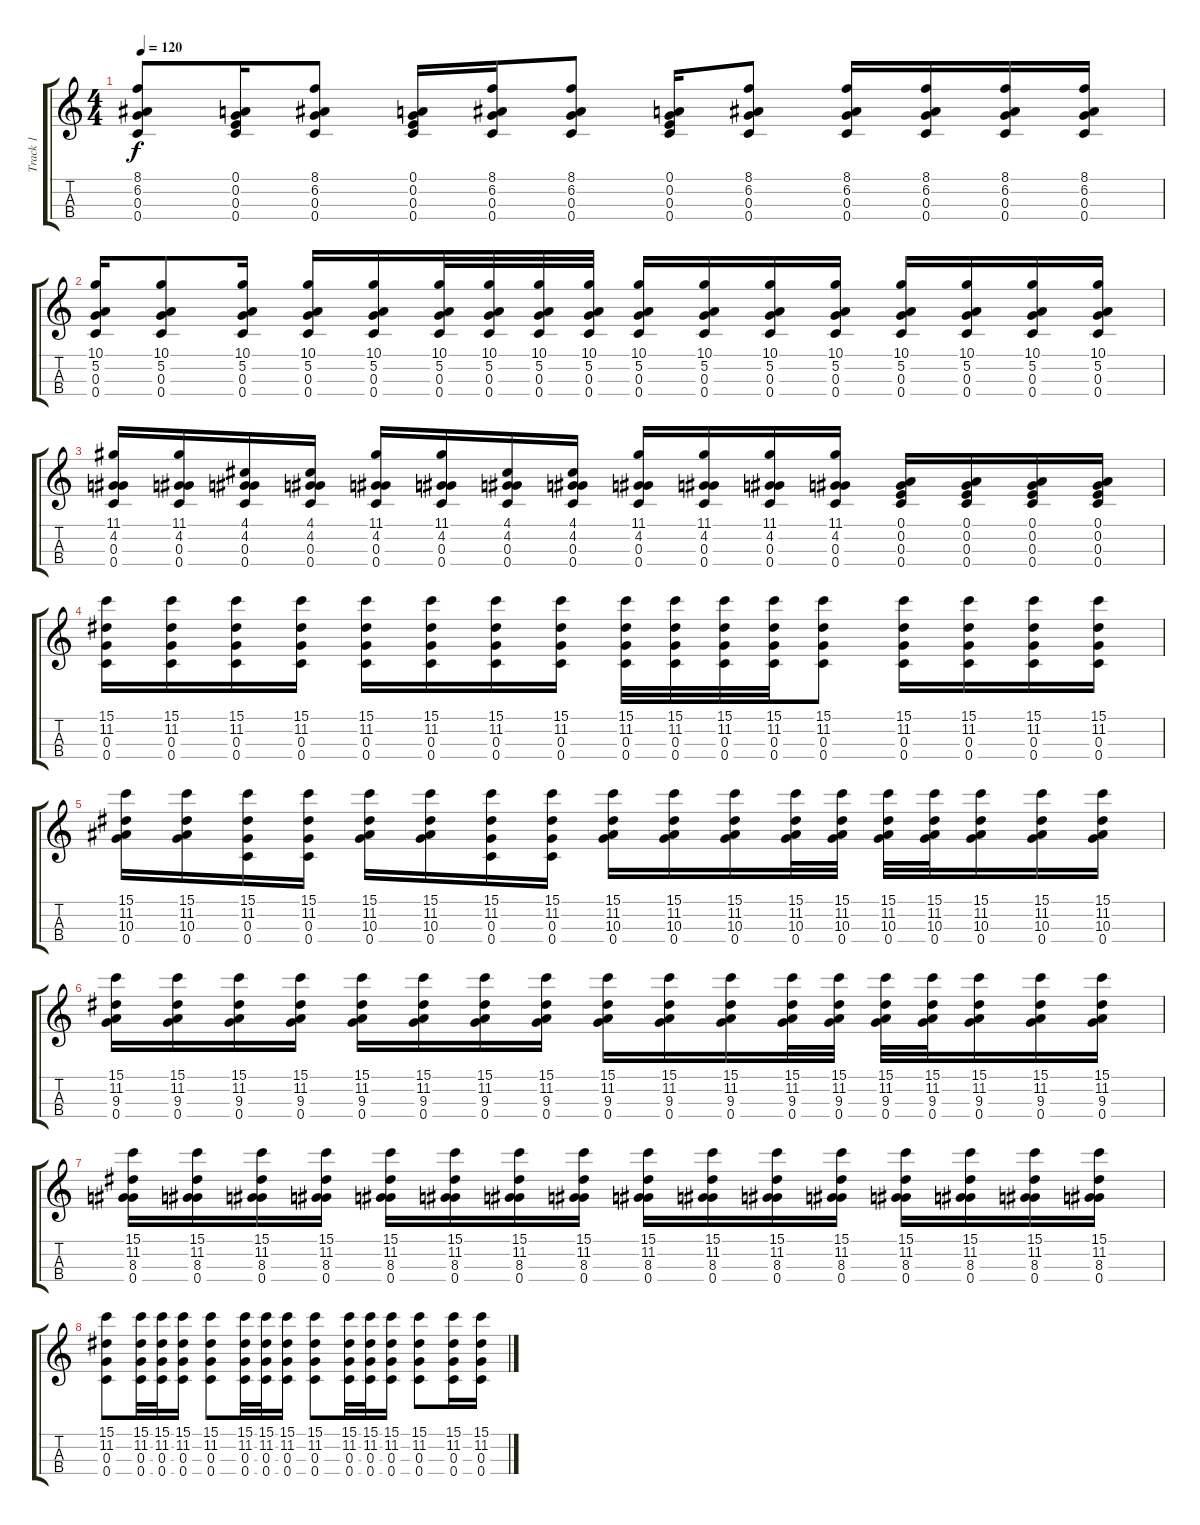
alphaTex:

\track ("Track 1" "Track 1") {instrument acousticguitarsteel}
\staff {score tabs}
\tuning (A3 E3 C3 G3) {hide}
\ts (4 4)
\tempo 120
\clef g2
\ks c
(8.1 6.2 0.3 0.4).8{dy f} (0.1 0.2 0.3 0.4).16 (8.1 6.2 0.3 0.4).8 (0.1 0.2 0.3 0.4).16 (8.1 6.2 0.3 0.4).16 (8.1 6.2 0.3 0.4).8 (0.1 0.2 0.3 0.4).16 (8.1 6.2 0.3 0.4).8 (8.1 6.2 0.3 0.4).16 (8.1 6.2 0.3 0.4).16 (8.1 6.2 0.3 0.4).16 (8.1 6.2 0.3 0.4).16 |
(10.1 5.2 0.3 0.4).16 (10.1 5.2 0.3 0.4).8 (10.1 5.2 0.3 0.4).16 (10.1 5.2 0.3 0.4).16 (10.1 5.2 0.3 0.4).16 (10.1 5.2 0.3 0.4).32 (10.1 5.2 0.3 0.4).32 (10.1 5.2 0.3 0.4).32 (10.1 5.2 0.3 0.4).32 (10.1 5.2 0.3 0.4).16 (10.1 5.2 0.3 0.4).16 (10.1 5.2 0.3 0.4).16 (10.1 5.2 0.3 0.4).16 (10.1 5.2 0.3 0.4).16 (10.1 5.2 0.3 0.4).16 (10.1 5.2 0.3 0.4).16 (10.1 5.2 0.3 0.4).16 |
(11.1 4.2 0.3 0.4).16 (11.1 4.2 0.3 0.4).16 (4.1 4.2 0.3 0.4).16 (4.1 4.2 0.3 0.4).16 (11.1 4.2 0.3 0.4).16 (11.1 4.2 0.3 0.4).16 (4.1 4.2 0.3 0.4).16 (4.1 4.2 0.3 0.4).16 (11.1 4.2 0.3 0.4).16 (11.1 4.2 0.3 0.4).16 (11.1 4.2 0.3 0.4).16 (11.1 4.2 0.3 0.4).16 (0.1 0.2 0.3 0.4).16 (0.1 0.2 0.3 0.4).16 (0.1 0.2 0.3 0.4).16 (0.1 0.2 0.3 0.4).16 |
(15.1 11.2 0.3 0.4).16 (15.1 11.2 0.3 0.4).16 (15.1 11.2 0.3 0.4).16 (15.1 11.2 0.3 0.4).16 (15.1 11.2 0.3 0.4).16 (15.1 11.2 0.3 0.4).16 (15.1 11.2 0.3 0.4).16 (15.1 11.2 0.3 0.4).16 (15.1 11.2 0.3 0.4).32 (15.1 11.2 0.3 0.4).32 (15.1 11.2 0.3 0.4).32 (15.1 11.2 0.3 0.4).32 (15.1 11.2 0.3 0.4).8 (15.1 11.2 0.3 0.4).16 (15.1 11.2 0.3 0.4).16 (15.1 11.2 0.3 0.4).16 (15.1 11.2 0.3 0.4).16 |
(15.1 11.2 10.3 0.4).16 (15.1 11.2 10.3 0.4).16 (15.1 11.2 0.3 0.4).16 (15.1 11.2 0.3 0.4).16 (15.1 11.2 10.3 0.4).16 (15.1 11.2 10.3 0.4).16 (15.1 11.2 0.3 0.4).16 (15.1 11.2 0.3 0.4).16 (15.1 11.2 10.3 0.4).16 (15.1 11.2 10.3 0.4).16 (15.1 11.2 10.3 0.4).16 (15.1 11.2 10.3 0.4).32 (15.1 11.2 10.3 0.4).32 (15.1 11.2 10.3 0.4).32 (15.1 11.2 10.3 0.4).32 (15.1 11.2 10.3 0.4).16 (15.1 11.2 10.3 0.4).16 (15.1 11.2 10.3 0.4).16 |
(15.1 11.2 9.3 0.4).16 (15.1 11.2 9.3 0.4).16 (15.1 11.2 9.3 0.4).16 (15.1 11.2 9.3 0.4).16 (15.1 11.2 9.3 0.4).16 (15.1 11.2 9.3 0.4).16 (15.1 11.2 9.3 0.4).16 (15.1 11.2 9.3 0.4).16 (15.1 11.2 9.3 0.4).16 (15.1 11.2 9.3 0.4).16 (15.1 11.2 9.3 0.4).16 (15.1 11.2 9.3 0.4).32 (15.1 11.2 9.3 0.4).32 (15.1 11.2 9.3 0.4).32 (15.1 11.2 9.3 0.4).32 (15.1 11.2 9.3 0.4).16 (15.1 11.2 9.3 0.4).16 (15.1 11.2 9.3 0.4).16 |
(15.1 11.2 8.3 0.4).16 (15.1 11.2 8.3 0.4).16 (15.1 11.2 8.3 0.4).16 (15.1 11.2 8.3 0.4).16 (15.1 11.2 8.3 0.4).16 (15.1 11.2 8.3 0.4).16 (15.1 11.2 8.3 0.4).16 (15.1 11.2 8.3 0.4).16 (15.1 11.2 8.3 0.4).16 (15.1 11.2 8.3 0.4).16 (15.1 11.2 8.3 0.4).16 (15.1 11.2 8.3 0.4).16 (15.1 11.2 8.3 0.4).16 (15.1 11.2 8.3 0.4).16 (15.1 11.2 8.3 0.4).16 (15.1 11.2 8.3 0.4).16 |
(15.1 11.2 0.3 0.4).8 (15.1 11.2 0.3 0.4).32 (15.1 11.2 0.3 0.4).32 (15.1 11.2 0.3 0.4).16 (15.1 11.2 0.3 0.4).8 (15.1 11.2 0.3 0.4).32 (15.1 11.2 0.3 0.4).32 (15.1 11.2 0.3 0.4).16 (15.1 11.2 0.3 0.4).8 (15.1 11.2 0.3 0.4).32 (15.1 11.2 0.3 0.4).32 (15.1 11.2 0.3 0.4).16 (15.1 11.2 0.3 0.4).8 (15.1 11.2 0.3 0.4).16 (15.1 11.2 0.3 0.4).16
